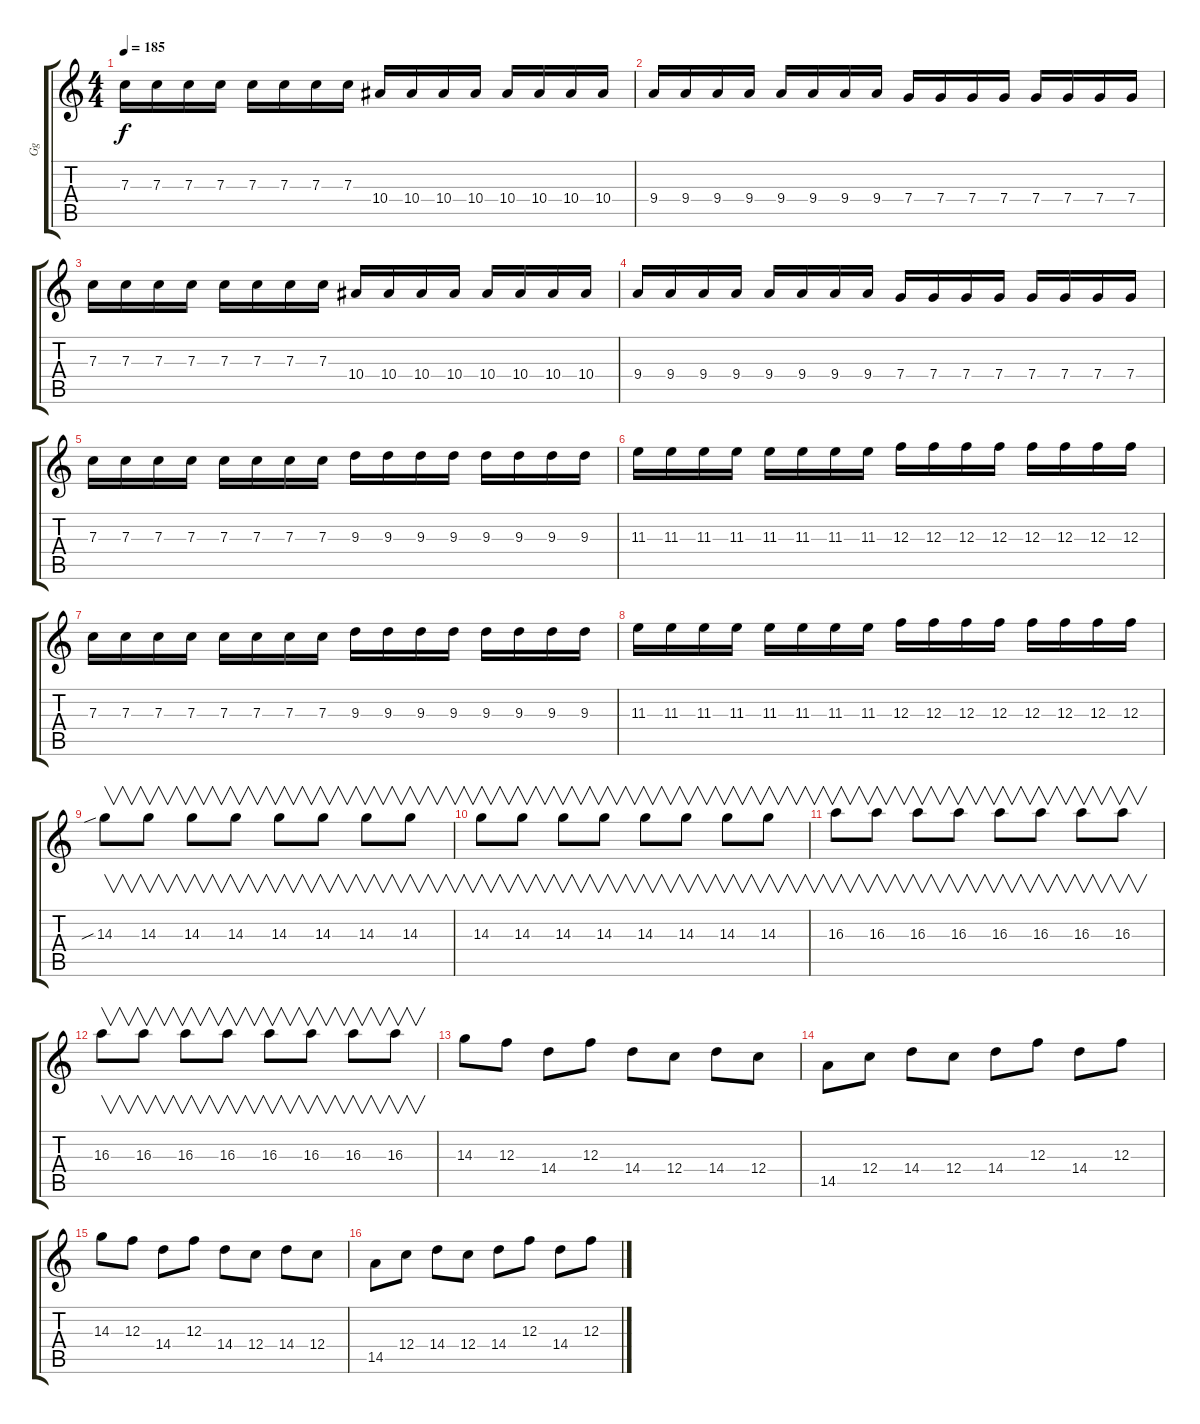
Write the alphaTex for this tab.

\track ("Gg" "Gg") {instrument distortionguitar}
\staff {score tabs}
\tuning (D4 A3 F3 C3 G2 C2) {hide}
\ts (4 4)
\tempo 185
\clef g2
\ks c
7.3.16{dy f} 7.3.16 7.3.16 7.3.16 7.3.16 7.3.16 7.3.16 7.3.16 10.4.16 10.4.16 10.4.16 10.4.16 10.4.16 10.4.16 10.4.16 10.4.16 |
9.4.16 9.4.16 9.4.16 9.4.16 9.4.16 9.4.16 9.4.16 9.4.16 7.4.16 7.4.16 7.4.16 7.4.16 7.4.16 7.4.16 7.4.16 7.4.16 |
7.3.16 7.3.16 7.3.16 7.3.16 7.3.16 7.3.16 7.3.16 7.3.16 10.4.16 10.4.16 10.4.16 10.4.16 10.4.16 10.4.16 10.4.16 10.4.16 |
9.4.16 9.4.16 9.4.16 9.4.16 9.4.16 9.4.16 9.4.16 9.4.16 7.4.16 7.4.16 7.4.16 7.4.16 7.4.16 7.4.16 7.4.16 7.4.16 |
7.3.16 7.3.16 7.3.16 7.3.16 7.3.16 7.3.16 7.3.16 7.3.16 9.3.16 9.3.16 9.3.16 9.3.16 9.3.16 9.3.16 9.3.16 9.3.16 |
11.3.16 11.3.16 11.3.16 11.3.16 11.3.16 11.3.16 11.3.16 11.3.16 12.3.16 12.3.16 12.3.16 12.3.16 12.3.16 12.3.16 12.3.16 12.3.16 |
7.3.16 7.3.16 7.3.16 7.3.16 7.3.16 7.3.16 7.3.16 7.3.16 9.3.16 9.3.16 9.3.16 9.3.16 9.3.16 9.3.16 9.3.16 9.3.16 |
11.3.16 11.3.16 11.3.16 11.3.16 11.3.16 11.3.16 11.3.16 11.3.16 12.3.16 12.3.16 12.3.16 12.3.16 12.3.16 12.3.16 12.3.16 12.3.16 |
14.3{sib}.8{v} 14.3.8{v} 14.3.8{v} 14.3.8{v} 14.3.8{v} 14.3.8{v} 14.3.8{v} 14.3.8{v} |
14.3.8{v} 14.3.8{v} 14.3.8{v} 14.3.8{v} 14.3.8{v} 14.3.8{v} 14.3.8{v} 14.3.8{v} |
16.3.8{v} 16.3.8{v} 16.3.8{v} 16.3.8{v} 16.3.8{v} 16.3.8{v} 16.3.8{v} 16.3.8{v} |
16.3.8{v} 16.3.8{v} 16.3.8{v} 16.3.8{v} 16.3.8{v} 16.3.8{v} 16.3.8{v} 16.3.8{v} |
14.3.8 12.3.8 14.4.8 12.3.8 14.4.8 12.4.8 14.4.8 12.4.8 |
14.5.8 12.4.8 14.4.8 12.4.8 14.4.8 12.3.8 14.4.8 12.3.8 |
14.3.8 12.3.8 14.4.8 12.3.8 14.4.8 12.4.8 14.4.8 12.4.8 |
14.5.8 12.4.8 14.4.8 12.4.8 14.4.8 12.3.8 14.4.8 12.3.8
